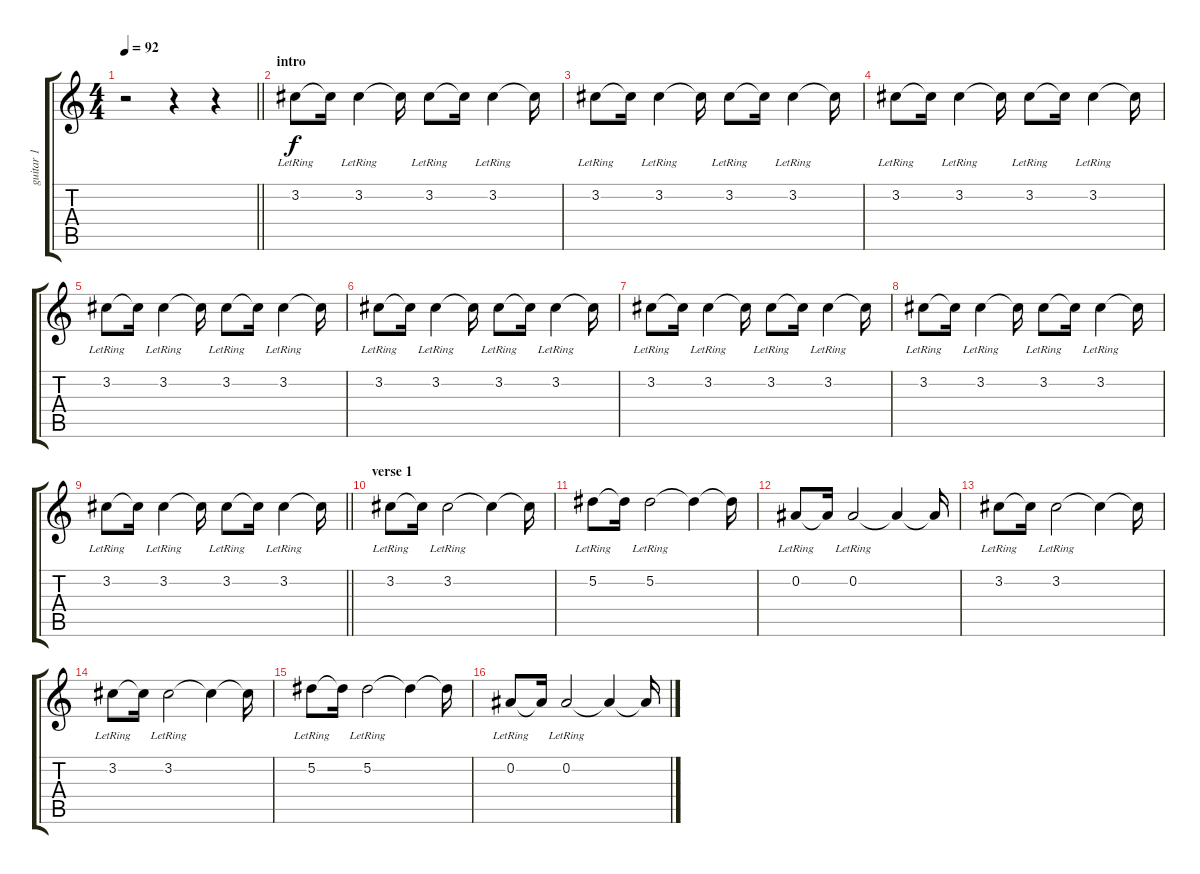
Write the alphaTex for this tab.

\track ("guitar 1" "guitar 1") {instrument electricguitarjazz}
\staff {score tabs}
\tuning (Eb4 Bb3 Gb3 Db3 Ab2 Eb2) {hide}
\ts (4 4)
\tempo 92
\clef g2
\barLineRight lightlight
\ks c
r.2{dy f instrument electricguitarjazz} r.4 r.4 |
\section ("" "intro")
3.2{lr}.8 3.2{t}.16 3.2{lr}.4 3.2{t}.16 3.2{lr}.8 3.2{t}.16 3.2{lr}.4 3.2{t}.16 |
3.2{lr}.8 3.2{t}.16 3.2{lr}.4 3.2{t}.16 3.2{lr}.8 3.2{t}.16 3.2{lr}.4 3.2{t}.16 |
3.2{lr}.8 3.2{t}.16 3.2{lr}.4 3.2{t}.16 3.2{lr}.8 3.2{t}.16 3.2{lr}.4 3.2{t}.16 |
3.2{lr}.8 3.2{t}.16 3.2{lr}.4 3.2{t}.16 3.2{lr}.8 3.2{t}.16 3.2{lr}.4 3.2{t}.16 |
3.2{lr}.8 3.2{t}.16 3.2{lr}.4 3.2{t}.16 3.2{lr}.8 3.2{t}.16 3.2{lr}.4 3.2{t}.16 |
3.2{lr}.8 3.2{t}.16 3.2{lr}.4 3.2{t}.16 3.2{lr}.8 3.2{t}.16 3.2{lr}.4 3.2{t}.16 |
3.2{lr}.8 3.2{t}.16 3.2{lr}.4 3.2{t}.16 3.2{lr}.8 3.2{t}.16 3.2{lr}.4 3.2{t}.16 |
\barLineRight lightlight
3.2{lr}.8 3.2{t}.16 3.2{lr}.4 3.2{t}.16 3.2{lr}.8 3.2{t}.16 3.2{lr}.4 3.2{t}.16 |
\section ("" "verse 1 ")
3.2{lr}.8 3.2{t}.16 3.2{lr}.2 3.2{t}.4 3.2{t}.16 |
5.2{lr}.8 5.2{t}.16 5.2{lr}.2 5.2{t}.4 5.2{t}.16 |
0.2{lr}.8 0.2{t}.16 0.2{lr}.2 0.2{t}.4 0.2{t}.16 |
3.2{lr}.8 3.2{t}.16 3.2{lr}.2 3.2{t}.4 3.2{t}.16 |
3.2{lr}.8 3.2{t}.16 3.2{lr}.2 3.2{t}.4 3.2{t}.16 |
5.2{lr}.8 5.2{t}.16 5.2{lr}.2 5.2{t}.4 5.2{t}.16 |
0.2{lr}.8 0.2{t}.16 0.2{lr}.2 0.2{t}.4 0.2{t}.16
